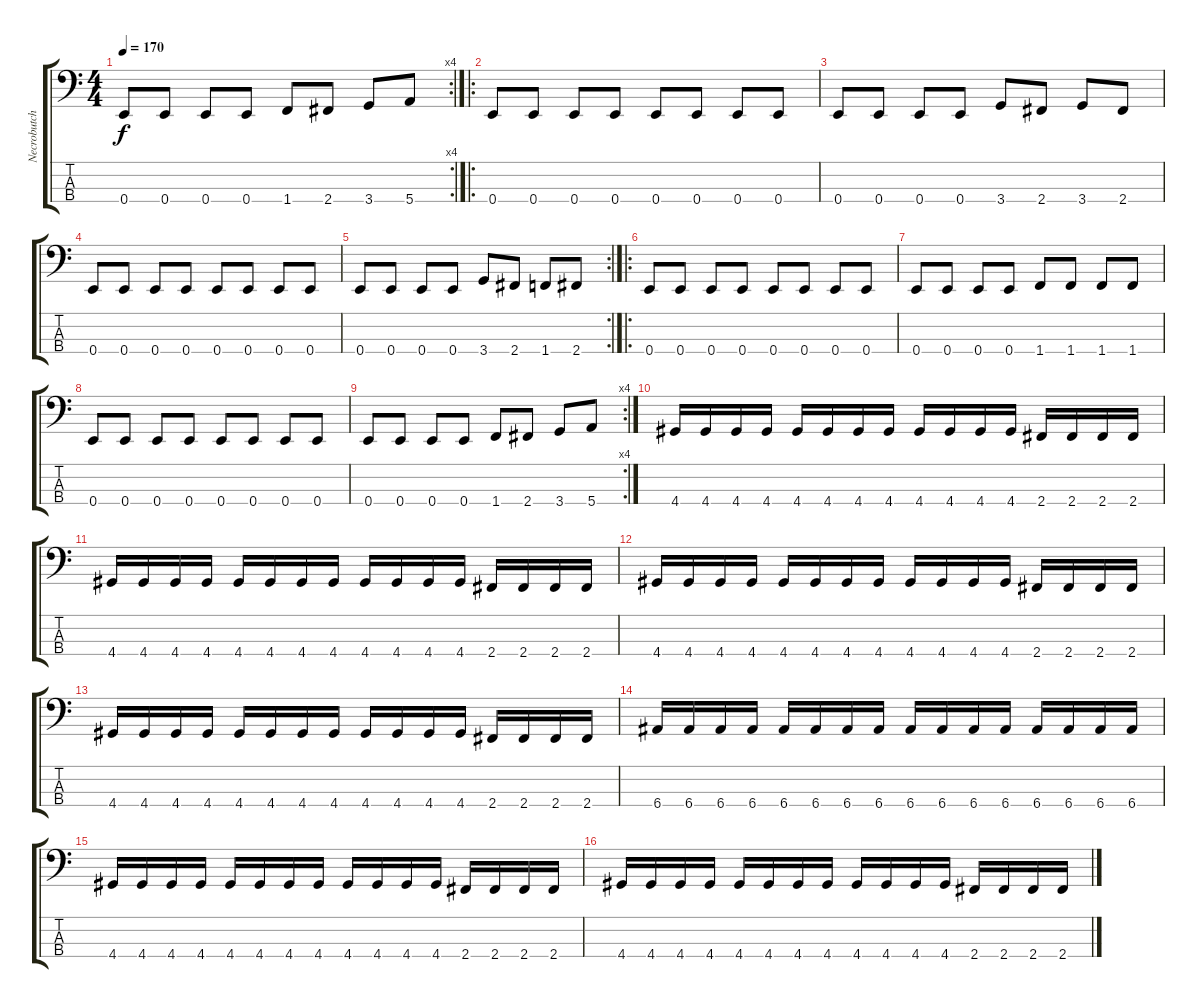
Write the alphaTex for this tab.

\track ("Necrobutcher" "Necrobutch") {instrument electricbasspick}
\staff {score tabs}
\tuning (G2 D2 A1 E1) {hide}
\rc 4
\ts (4 4)
\tempo 170
\clef f4
\ks c
0.4.8{dy f} 0.4.8 0.4.8 0.4.8 1.4.8 2.4.8 3.4.8 5.4.8 |
\ro
0.4.8 0.4.8 0.4.8 0.4.8 0.4.8 0.4.8 0.4.8 0.4.8 |
0.4.8 0.4.8 0.4.8 0.4.8 3.4.8 2.4.8 3.4.8 2.4.8 |
0.4.8 0.4.8 0.4.8 0.4.8 0.4.8 0.4.8 0.4.8 0.4.8 |
\rc 2
0.4.8 0.4.8 0.4.8 0.4.8 3.4.8 2.4.8 1.4.8 2.4.8 |
\ro
0.4.8 0.4.8 0.4.8 0.4.8 0.4.8 0.4.8 0.4.8 0.4.8 |
0.4.8 0.4.8 0.4.8 0.4.8 1.4.8 1.4.8 1.4.8 1.4.8 |
0.4.8 0.4.8 0.4.8 0.4.8 0.4.8 0.4.8 0.4.8 0.4.8 |
\rc 4
0.4.8 0.4.8 0.4.8 0.4.8 1.4.8 2.4.8 3.4.8 5.4.8 |
4.4.16 4.4.16 4.4.16 4.4.16 4.4.16 4.4.16 4.4.16 4.4.16 4.4.16 4.4.16 4.4.16 4.4.16 2.4.16 2.4.16 2.4.16 2.4.16 |
4.4.16 4.4.16 4.4.16 4.4.16 4.4.16 4.4.16 4.4.16 4.4.16 4.4.16 4.4.16 4.4.16 4.4.16 2.4.16 2.4.16 2.4.16 2.4.16 |
4.4.16 4.4.16 4.4.16 4.4.16 4.4.16 4.4.16 4.4.16 4.4.16 4.4.16 4.4.16 4.4.16 4.4.16 2.4.16 2.4.16 2.4.16 2.4.16 |
4.4.16 4.4.16 4.4.16 4.4.16 4.4.16 4.4.16 4.4.16 4.4.16 4.4.16 4.4.16 4.4.16 4.4.16 2.4.16 2.4.16 2.4.16 2.4.16 |
6.4.16 6.4.16 6.4.16 6.4.16 6.4.16 6.4.16 6.4.16 6.4.16 6.4.16 6.4.16 6.4.16 6.4.16 6.4.16 6.4.16 6.4.16 6.4.16 |
4.4.16 4.4.16 4.4.16 4.4.16 4.4.16 4.4.16 4.4.16 4.4.16 4.4.16 4.4.16 4.4.16 4.4.16 2.4.16 2.4.16 2.4.16 2.4.16 |
4.4.16 4.4.16 4.4.16 4.4.16 4.4.16 4.4.16 4.4.16 4.4.16 4.4.16 4.4.16 4.4.16 4.4.16 2.4.16 2.4.16 2.4.16 2.4.16
